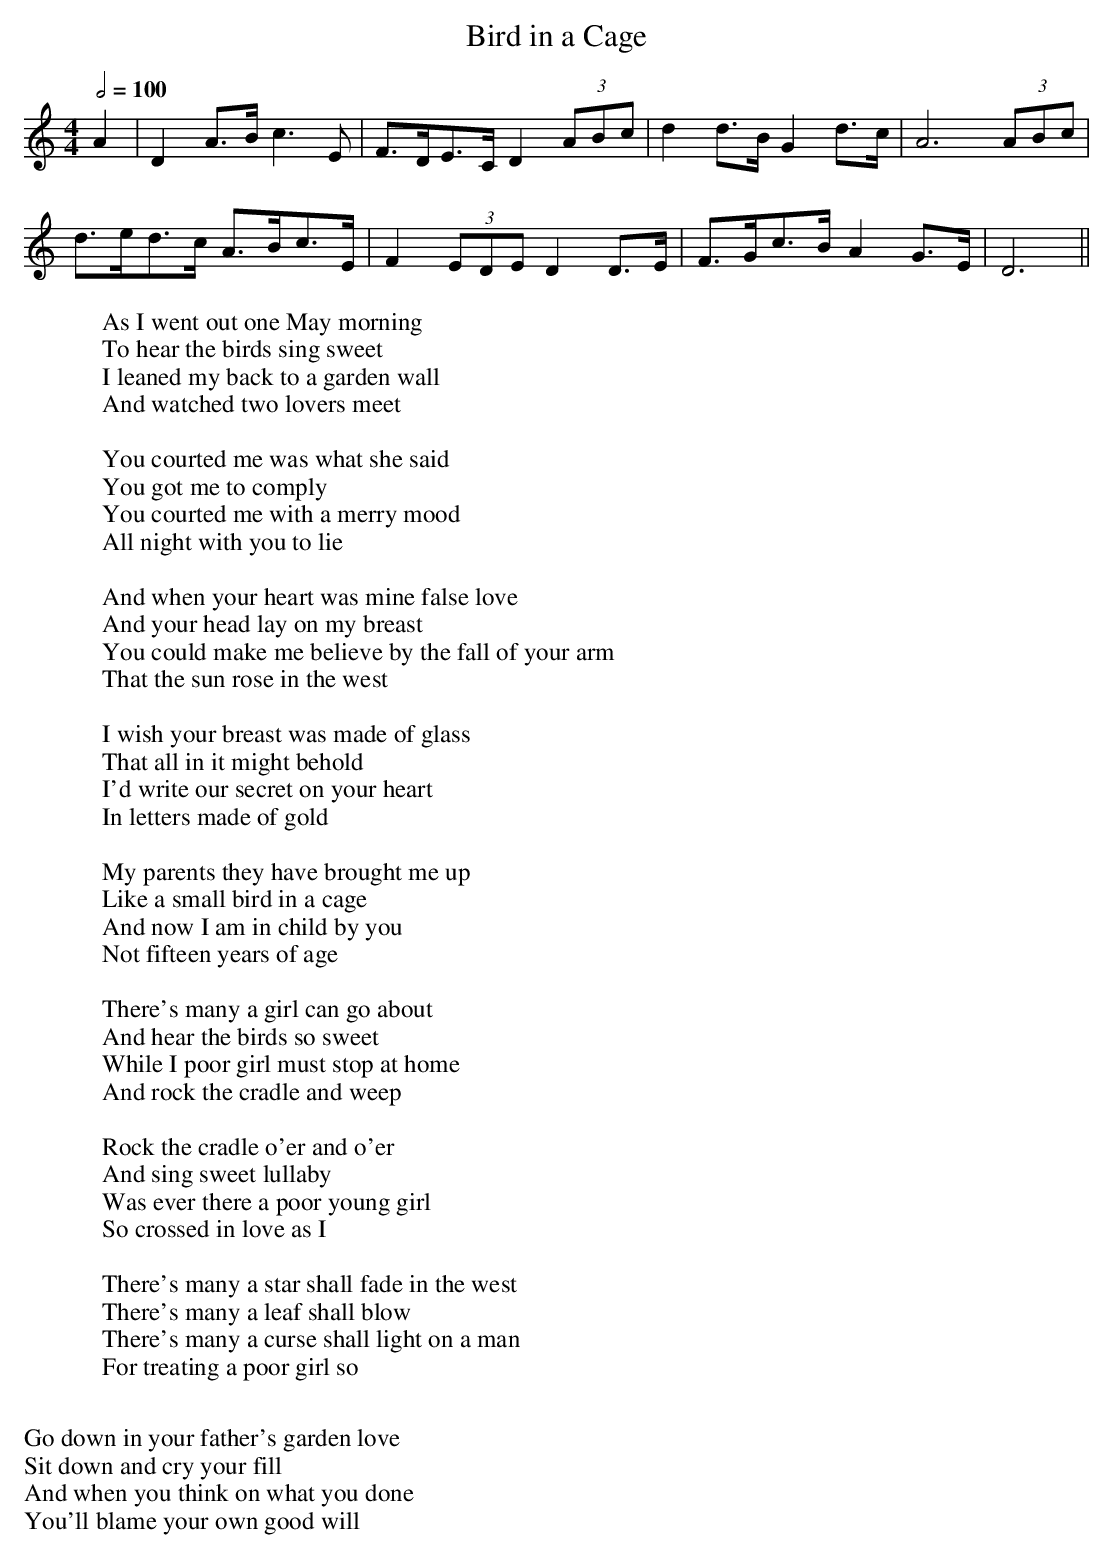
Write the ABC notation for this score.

X:1
T:Bird in a Cage
M:4/4
L:1/8
Q:2/4=100
W:As I went out one May morning
W:To hear the birds sing sweet
W:I leaned my back to a garden wall
W:And watched two lovers meet
W:
W:You courted me was what she said
W:You got me to comply
W:You courted me with a merry mood
W:All night with you to lie
W:
W:And when your heart was mine false love
W:And your head lay on my breast
W:You could make me believe by the fall of your arm
W:That the sun rose in the west
W:
W:I wish your breast was made of glass
W:That all in it might behold
W:I'd write our secret on your heart
W:In letters made of gold
W:
W:My parents they have brought me up
W:Like a small bird in a cage
W:And now I am in child by you
W:Not fifteen years of age
W:
W:There's many a girl can go about
W:And hear the birds so sweet
W:While I poor girl must stop at home
W:And rock the cradle and weep
W:
W:Rock the cradle o'er and o'er
W:And sing sweet lullaby
W:Was ever there a poor young girl
W:So crossed in love as I
W:
W:There's many a star shall fade in the west
W:There's many a leaf shall blow
W:There's many a curse shall light on a man
W:For treating a poor girl so
W:
W:Go down in your father's garden love
W:Sit down and cry your fill
W:And when you think on what you done
W:You'll blame your own good will
K:C
A2|D2A>B c3E|F3/2-D/E3/2-C/ D2(3A-B-c|d2d3/2-B/ G2d3/2-c/|A6(3A-B-c|
d3/2-e/d3/2-c/ A3/2-B/c3/2E/|F2(3E-D-E D2D3/2-E/|F3/2-G/c3/2-B/ A2G3/2-E/|D6||
